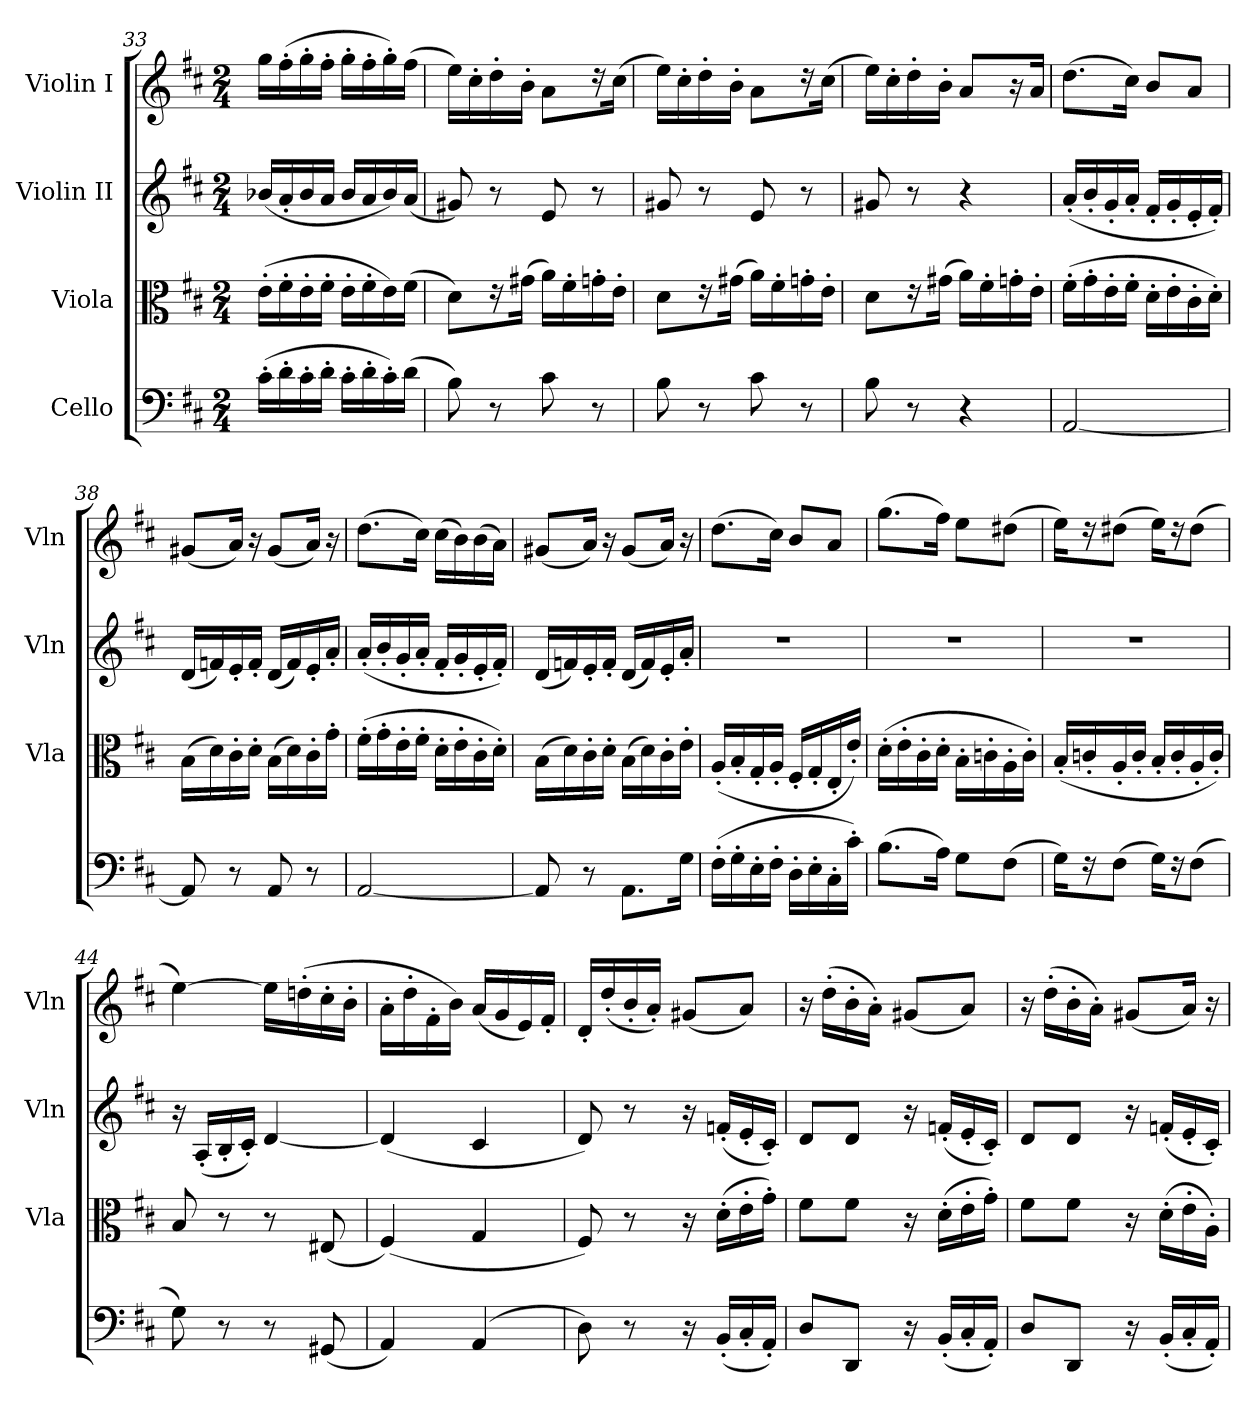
**kern	**kern	**kern	**kern
*part4	*part3	*part2	*part1
*staff4	*staff3	*staff2	*staff1
*I"Cello	*I"Viola	*I"Violin II	*I"Violin I
*	*I'Vla	*I'Vln	*I'Vln
*clefF4	*clefC3	*clefG2	*clefG2
*k[f#c#]	*k[f#c#]	*k[f#c#]	*k[f#c#]
*M2/4	*M2/4	*M2/4	*M2/4
=33	=33	=33	=33
(>16c#'\LL	(>16e'\LL	(<16b-X/LL	16gg\LL
16d'\	16f#'\	16a'/	(>16ff#'\
16c#'\	16e'\	16b-/	16gg'\
16d'\JJ	16f#'\JJ	16a/JJ	16ff#'\JJ
16c#'\LL	16e'\LL	16b-/LL	16gg'\LL
16d'\	16f#'\	16a/	16ff#'\
16c#'\)	16e\)	16b-/)	16gg'\)
(>16d\JJ	(>16f#\JJ	(<16a/JJ	(>16ff#\JJ
=34	=34	=34	=34
8B\)	8d\L)	8g#X/)	16ee\LL)
.	.	.	16cc#'\
8r	16r	8r	16dd'\
.	(>16g#X\Jk	.	16b'\JJ
8c#\	16a\LL)	8e/	8a\L
.	16f#'\	.	.
8r	16gn'\	8r	16r
.	16e'\JJ	.	(>16cc#\Jk
=35	=35	=35	=35
8B\	8d\L	8g#X/	16ee\LL)
.	.	.	16cc#'\
8r	16r	8r	16dd'\
.	(>16g#X\Jk	.	16b'\JJ
8c#\	16a\LL)	8e/	8a\L
.	16f#'\	.	.
8r	16gn'\	8r	16r
.	16e'\JJ	.	(>16cc#\Jk
=36	=36	=36	=36
8B\	8d\L	8g#X/	16ee\LL)
.	.	.	16cc#'\
8r	16r	8r	16dd'\
.	(>16g#X\Jk	.	16b'\JJ
4r	16a\LL)	4r	8a/L
.	16f#'\	.	.
.	16gn'\	.	16r
.	16e'\JJ	.	16a/Jk
!!LO:LB:g=z
=37	=37	=37	=37
[2AA/	(>16f#'\LL	(<16a'/LL	(>8.dd\L
.	16g'\	16b'/	.
.	16e'\	16g'/	.
.	16f#'\JJ	16a'/JJ	16cc#\Jk)
.	16d'\LL	16f#'/LL	8b/L
.	16e'\	16g'/	.
.	16c#'\	16e'/	8a/J
.	16d'\JJ)	16f#'/JJ)	.
=38	=38	=38	=38
8AA/]	(>16B\LL	(<16d/LL	(<8g#X/L
.	16d\)	16fn/)	.
8r	16c#'\	16e'/	16a/Jk)
.	16d'\JJ	16f'/JJ	16r
8AA/	(>16B\LL	(<16d/LL	(<8g#/L
.	16d\)	16f/)	.
8r	16c#'\	16e'/	16a/Jk)
.	16g'\JJ	16a'/JJ	16r
=39	=39	=39	=39
[2AA/	(>16f#'\LL	(<16a'/LL	(>8.dd\L
.	16g'\	16b'/	.
.	16e'\	16g'/	.
.	16f#'\JJ	16a'/JJ	16cc#\Jk)
.	16d'\LL	16f#'/LL	(>16cc#\LL
.	16e'\	16g'/	16b\)
.	16c#'\	16e'/	(>16b\
.	16d'\JJ)	16f#'/JJ)	16a\JJ)
=40	=40	=40	=40
8AA/]	(>16B\LL	(<16d/LL	(<8g#X/L
.	16d\)	16fn/)	.
8r	16c#'\	16e'/	16a/Jk)
.	16d'\JJ	16f'/JJ	16r
8.AA\L	(>16B\LL	(<16d/LL	(<8g#/L
.	16d\)	16f/)	.
.	16c#'\	16e'/	16a/Jk)
16G\Jk	16e'\JJ	16a'/JJ	16r
=41	=41	=41	=41
(>16F#'\LL	(<16A'/LL	2r	(>8.dd\L
16G'\	16B'/	.	.
16E'\	16G'/	.	.
16F#'\JJ	16A'/JJ	.	16cc#\Jk)
16D'\LL	16F#'/LL	.	8b/L
16E'\	16G'/	.	.
16C#'\	16E'/	.	8a/J
16c#'\JJ)	16e'/JJ)	.	.
=42	=42	=42	=42
(>8.B\L	(>16d'\LL	2r	(>8.gg\L
.	16e'\	.	.
.	16c#'\	.	.
16A\Jk)	16d'\JJ	.	16ff#\Jk)
8G\L	16B'\LL	.	8ee\L
.	16cn'\	.	.
(>8F#\J	16A'\	.	(>8dd#X\J
.	16c'\JJ)	.	.
=43	=43	=43	=43
16G\KL)	(<16B'/LL	2r	16ee\KL)
16r	16cn'/	.	16r
(>8F#\J	16A'/	.	(>8dd#X\J
.	16c'/JJ	.	.
16G\KL)	16B'/LL	.	16ee\KL)
16r	16c'/	.	16r
(>8F#\J	16A'/	.	(>8dd#\J
.	16c'/JJ)	.	.
=44	=44	=44	=44
8G\)	8B/	16r	[4ee\)
.	.	(<16A'/LL	.
8r	8r	16B'/	.
.	.	16c#'/JJ)	.
8r	8r	[4d/	16ee\LL]
.	.	.	(>16ddn'\
(<8GG#X/	(<8E#X/	.	16cc#'\
.	.	.	16b'\JJ
=45	=45	=45	=45
4AA/)	(<4F#/)	(<4d/]	16a'\LL
.	.	.	16dd'\
.	.	.	16f#'\
.	.	.	16b\JJ)
(<4AA/	4G/	4c#/	(<16a/LL
.	.	.	16g/
.	.	.	16e/)
.	.	.	16f#'/JJ
=46	=46	=46	=46
8D\)	8F#/)	8d/)	16d'/LL
.	.	.	(<16dd'/
8r	8r	8r	16b'/
.	.	.	16a'/JJ)
16r	16r	16r	(<8g#X/L
(<16BB'/LL	(>16d'\LL	(<16fn'/LL	.
16C#'/	16e'\	16e'/	8a/J)
16AA'/JJ)	16g'\JJ)	16c#'/JJ)	.
!!LO:PB:g=z
=47	=47	=47	=47
8D/L	8f#\L	8d/L	16r
.	.	.	(>16dd'\LL
8DD/J	8f#\J	8d/J	16b'\
.	.	.	16a'\JJ)
16r	16r	16r	(<8g#X/L
(<16BB'/LL	(>16d'\LL	(<16fn'/LL	.
16C#'/	16e'\	16e'/	8a/J)
16AA'/JJ)	16g'\JJ)	16c#'/JJ)	.
=48	=48	=48	=48
8D/L	8f#\L	8d/L	16r
.	.	.	(>16dd'\LL
8DD/J	8f#\J	8d/J	16b'\
.	.	.	16a'\JJ)
16r	16r	16r	(<8g#X/L
(<16BB'/LL	(>16d'\LL	(<16fn'/LL	.
16C#'/	16e'\	16e'/	16a/Jk)
16AA'/JJ)	16A'\JJ)	16c#'/JJ)	16r
=	=	=	=
*-	*-	*-	*-
